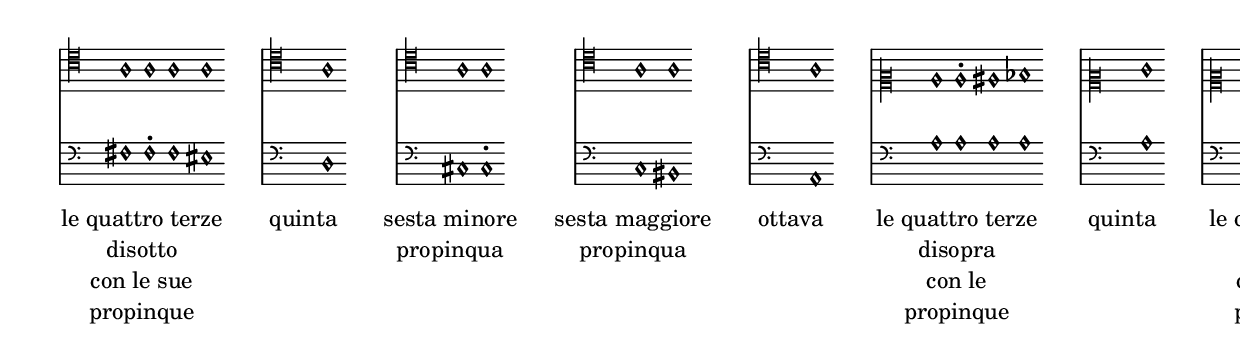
\version "2.22.2"

% Auto generated file

\header {
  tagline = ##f
}

dot = {
   \once \override Script.add-stem-support = ##f
   \once \override Script.toward-stem-shift = 0
   \once \override Script.skyline-horizontal-padding = 0
   \once \override Script.direction = 1
   \once \override Script.font-size = 1
}

\markup {
  \center-column {
    \line {
      \center-align
      \fontsize#3 { \concat { \normal-text ""} }
    }
    \null
    \line {
      \center-column {

        \line {
          \score {
            <<
              \new Staff \with { instrumentName = ""} {
                \override Staff.TimeSignature.stencil = ##f
                \override Staff.NoteHead.style = #'baroque
                \accidentalStyle Score.forget
                \override Rest.style = #'mensural
                \override NoteHead.style = #'petrucci
                \cadenzaOn
                \clef "mensural-c4"
                \key c #`((0 . ,NATURAL) (1 . ,NATURAL) (2 . ,NATURAL)
                          (3 . ,NATURAL) (4 . ,NATURAL) (5 . ,NATURAL)
                          (6 . ,NATURAL))  a1  a1  a1  a1 
                \cadenzaOff
              }
              \new Staff \with { instrumentName = ""} {
                \override Staff.TimeSignature.stencil = ##f
                \override Staff.NoteHead.style = #'baroque
                \accidentalStyle Score.forget
                \override Rest.style = #'mensural
                \override NoteHead.style = #'petrucci
                \cadenzaOn
                \clef "mensural-f"
                \key c #`((0 . ,NATURAL) (1 . ,NATURAL) (2 . ,NATURAL)
                          (3 . ,NATURAL) (4 . ,NATURAL) (5 . ,NATURAL)
                          (6 . ,NATURAL))  fis1  \dot f1-.  f1  eis1 
                \cadenzaOff
              }
            >>
            \layout {
              \context {
                \Score
                \override SpacingSpanner.common-shortest-duration = #(ly:make-moment 1)
              }
            }
          }
        }
        \null
        \line {
          \left-align {  \normal-text "le quattro terze" }
        }
        \line {
          \left-align {  \normal-text "disotto" }
        }
        \line {
          \left-align {  \normal-text "con le sue" }
        }
        \line {
          \left-align {  \normal-text "propinque" }
        }

      }
      \hspace #3 
      \center-column {

        \line {
          \score {
            <<
              \new Staff \with { instrumentName = ""} {
                \override Staff.TimeSignature.stencil = ##f
                \override Staff.NoteHead.style = #'baroque
                \accidentalStyle Score.forget
                \override Rest.style = #'mensural
                \override NoteHead.style = #'petrucci
                \cadenzaOn
                \clef "mensural-c4"
                \key c #`((0 . ,NATURAL) (1 . ,NATURAL) (2 . ,NATURAL)
                          (3 . ,NATURAL) (4 . ,NATURAL) (5 . ,NATURAL)
                          (6 . ,NATURAL))  a1 
                \cadenzaOff
              }
              \new Staff \with { instrumentName = ""} {
                \override Staff.TimeSignature.stencil = ##f
                \override Staff.NoteHead.style = #'baroque
                \accidentalStyle Score.forget
                \override Rest.style = #'mensural
                \override NoteHead.style = #'petrucci
                \cadenzaOn
                \clef "mensural-f"
                \key c #`((0 . ,NATURAL) (1 . ,NATURAL) (2 . ,NATURAL)
                          (3 . ,NATURAL) (4 . ,NATURAL) (5 . ,NATURAL)
                          (6 . ,NATURAL))  d1 
                \cadenzaOff
              }
            >>
            \layout {
              \context {
                \Score
                \override SpacingSpanner.common-shortest-duration = #(ly:make-moment 1)
              }
            }
          }
        }
        \null
        \line {
          \left-align {  \normal-text "quinta" }
        }

      }
      \hspace #3 
      \center-column {

        \line {
          \score {
            <<
              \new Staff \with { instrumentName = ""} {
                \override Staff.TimeSignature.stencil = ##f
                \override Staff.NoteHead.style = #'baroque
                \accidentalStyle Score.forget
                \override Rest.style = #'mensural
                \override NoteHead.style = #'petrucci
                \cadenzaOn
                \clef "mensural-c4"
                \key c #`((0 . ,NATURAL) (1 . ,NATURAL) (2 . ,NATURAL)
                          (3 . ,NATURAL) (4 . ,NATURAL) (5 . ,NATURAL)
                          (6 . ,NATURAL))  a1  a1 
                \cadenzaOff
              }
              \new Staff \with { instrumentName = ""} {
                \override Staff.TimeSignature.stencil = ##f
                \override Staff.NoteHead.style = #'baroque
                \accidentalStyle Score.forget
                \override Rest.style = #'mensural
                \override NoteHead.style = #'petrucci
                \cadenzaOn
                \clef "mensural-f"
                \key c #`((0 . ,NATURAL) (1 . ,NATURAL) (2 . ,NATURAL)
                          (3 . ,NATURAL) (4 . ,NATURAL) (5 . ,NATURAL)
                          (6 . ,NATURAL))  cis1  \dot c1-. 
                \cadenzaOff
              }
            >>
            \layout {
              \context {
                \Score
                \override SpacingSpanner.common-shortest-duration = #(ly:make-moment 1)
              }
            }
          }
        }
        \null
        \line {
          \left-align {  \normal-text "sesta minore" }
        }
        \line {
          \left-align {  \normal-text "propinqua" }
        }

      }
      \hspace #3 
      \center-column {

        \line {
          \score {
            <<
              \new Staff \with { instrumentName = ""} {
                \override Staff.TimeSignature.stencil = ##f
                \override Staff.NoteHead.style = #'baroque
                \accidentalStyle Score.forget
                \override Rest.style = #'mensural
                \override NoteHead.style = #'petrucci
                \cadenzaOn
                \clef "mensural-c4"
                \key c #`((0 . ,NATURAL) (1 . ,NATURAL) (2 . ,NATURAL)
                          (3 . ,NATURAL) (4 . ,NATURAL) (5 . ,NATURAL)
                          (6 . ,NATURAL))  a1  a1 
                \cadenzaOff
              }
              \new Staff \with { instrumentName = ""} {
                \override Staff.TimeSignature.stencil = ##f
                \override Staff.NoteHead.style = #'baroque
                \accidentalStyle Score.forget
                \override Rest.style = #'mensural
                \override NoteHead.style = #'petrucci
                \cadenzaOn
                \clef "mensural-f"
                \key c #`((0 . ,NATURAL) (1 . ,NATURAL) (2 . ,NATURAL)
                          (3 . ,NATURAL) (4 . ,NATURAL) (5 . ,NATURAL)
                          (6 . ,NATURAL))  c1  bis,1 
                \cadenzaOff
              }
            >>
            \layout {
              \context {
                \Score
                \override SpacingSpanner.common-shortest-duration = #(ly:make-moment 1)
              }
            }
          }
        }
        \null
        \line {
          \left-align {  \normal-text "sesta maggiore" }
        }
        \line {
          \left-align {  \normal-text "propinqua" }
        }

      }
      \hspace #3 
      \center-column {

        \line {
          \score {
            <<
              \new Staff \with { instrumentName = ""} {
                \override Staff.TimeSignature.stencil = ##f
                \override Staff.NoteHead.style = #'baroque
                \accidentalStyle Score.forget
                \override Rest.style = #'mensural
                \override NoteHead.style = #'petrucci
                \cadenzaOn
                \clef "mensural-c4"
                \key c #`((0 . ,NATURAL) (1 . ,NATURAL) (2 . ,NATURAL)
                          (3 . ,NATURAL) (4 . ,NATURAL) (5 . ,NATURAL)
                          (6 . ,NATURAL))  a1 
                \cadenzaOff
              }
              \new Staff \with { instrumentName = ""} {
                \override Staff.TimeSignature.stencil = ##f
                \override Staff.NoteHead.style = #'baroque
                \accidentalStyle Score.forget
                \override Rest.style = #'mensural
                \override NoteHead.style = #'petrucci
                \cadenzaOn
                \clef "mensural-f"
                \key c #`((0 . ,NATURAL) (1 . ,NATURAL) (2 . ,NATURAL)
                          (3 . ,NATURAL) (4 . ,NATURAL) (5 . ,NATURAL)
                          (6 . ,NATURAL))  a,1 
                \cadenzaOff
              }
            >>
            \layout {
              \context {
                \Score
                \override SpacingSpanner.common-shortest-duration = #(ly:make-moment 1)
              }
            }
          }
        }
        \null
        \line {
          \left-align {  \normal-text "ottava" }
        }

      }
      \hspace #3 
      \center-column {

        \line {
          \score {
            <<
              \new Staff \with { instrumentName = ""} {
                \override Staff.TimeSignature.stencil = ##f
                \override Staff.NoteHead.style = #'baroque
                \accidentalStyle Score.forget
                \override Rest.style = #'mensural
                \override NoteHead.style = #'petrucci
                \cadenzaOn
                \clef "mensural-c2"
                \key c #`((0 . ,NATURAL) (1 . ,NATURAL) (2 . ,NATURAL)
                          (3 . ,NATURAL) (4 . ,NATURAL) (5 . ,NATURAL)
                          (6 . ,NATURAL))  c'1  \dot c'1-.  cis'1  des'1 
                \cadenzaOff
              }
              \new Staff \with { instrumentName = ""} {
                \override Staff.TimeSignature.stencil = ##f
                \override Staff.NoteHead.style = #'baroque
                \accidentalStyle Score.forget
                \override Rest.style = #'mensural
                \override NoteHead.style = #'petrucci
                \cadenzaOn
                \clef "mensural-f"
                \key c #`((0 . ,NATURAL) (1 . ,NATURAL) (2 . ,NATURAL)
                          (3 . ,NATURAL) (4 . ,NATURAL) (5 . ,NATURAL)
                          (6 . ,NATURAL))  a1  a1  a1  a1 
                \cadenzaOff
              }
            >>
            \layout {
              \context {
                \Score
                \override SpacingSpanner.common-shortest-duration = #(ly:make-moment 1)
              }
            }
          }
        }
        \null
        \line {
          \left-align {  \normal-text "le quattro terze" }
        }
        \line {
          \left-align {  \normal-text "disopra" }
        }
        \line {
          \left-align {  \normal-text "con le" }
        }
        \line {
          \left-align {  \normal-text "propinque" }
        }

      }
      \hspace #3 
      \center-column {

        \line {
          \score {
            <<
              \new Staff \with { instrumentName = ""} {
                \override Staff.TimeSignature.stencil = ##f
                \override Staff.NoteHead.style = #'baroque
                \accidentalStyle Score.forget
                \override Rest.style = #'mensural
                \override NoteHead.style = #'petrucci
                \cadenzaOn
                \clef "mensural-c2"
                \key c #`((0 . ,NATURAL) (1 . ,NATURAL) (2 . ,NATURAL)
                          (3 . ,NATURAL) (4 . ,NATURAL) (5 . ,NATURAL)
                          (6 . ,NATURAL))  e'1 
                \cadenzaOff
              }
              \new Staff \with { instrumentName = ""} {
                \override Staff.TimeSignature.stencil = ##f
                \override Staff.NoteHead.style = #'baroque
                \accidentalStyle Score.forget
                \override Rest.style = #'mensural
                \override NoteHead.style = #'petrucci
                \cadenzaOn
                \clef "mensural-f"
                \key c #`((0 . ,NATURAL) (1 . ,NATURAL) (2 . ,NATURAL)
                          (3 . ,NATURAL) (4 . ,NATURAL) (5 . ,NATURAL)
                          (6 . ,NATURAL))  a1 
                \cadenzaOff
              }
            >>
            \layout {
              \context {
                \Score
                \override SpacingSpanner.common-shortest-duration = #(ly:make-moment 1)
              }
            }
          }
        }
        \null
        \line {
          \left-align {  \normal-text "quinta" }
        }

      }
      \hspace #3 
      \center-column {

        \line {
          \score {
            <<
              \new Staff \with { instrumentName = ""} {
                \override Staff.TimeSignature.stencil = ##f
                \override Staff.NoteHead.style = #'baroque
                \accidentalStyle Score.forget
                \override Rest.style = #'mensural
                \override NoteHead.style = #'petrucci
                \cadenzaOn
                \clef "mensural-c2"
                \key c #`((0 . ,NATURAL) (1 . ,NATURAL) (2 . ,NATURAL)
                          (3 . ,NATURAL) (4 . ,NATURAL) (5 . ,NATURAL)
                          (6 . ,NATURAL))  f'1  \dot f'1-.  fis'1  ges'1 
                \cadenzaOff
              }
              \new Staff \with { instrumentName = ""} {
                \override Staff.TimeSignature.stencil = ##f
                \override Staff.NoteHead.style = #'baroque
                \accidentalStyle Score.forget
                \override Rest.style = #'mensural
                \override NoteHead.style = #'petrucci
                \cadenzaOn
                \clef "mensural-f"
                \key c #`((0 . ,NATURAL) (1 . ,NATURAL) (2 . ,NATURAL)
                          (3 . ,NATURAL) (4 . ,NATURAL) (5 . ,NATURAL)
                          (6 . ,NATURAL))  a1  a1  a1  a1 
                \cadenzaOff
              }
            >>
            \layout {
              \context {
                \Score
                \override SpacingSpanner.common-shortest-duration = #(ly:make-moment 1)
              }
            }
          }
        }
        \null
        \line {
          \left-align {  \normal-text "le quattro sorti" }
        }
        \line {
          \left-align {  \normal-text "di seste" }
        }
        \line {
          \left-align {  \normal-text "con le sue" }
        }
        \line {
          \left-align {  \normal-text "propinque" }
        }

      }
      \hspace #3 
      \center-column {

        \line {
          \score {
            <<
              \new Staff \with { instrumentName = ""} {
                \override Staff.TimeSignature.stencil = ##f
                \override Staff.NoteHead.style = #'baroque
                \accidentalStyle Score.forget
                \override Rest.style = #'mensural
                \override NoteHead.style = #'petrucci
                \cadenzaOn
                \clef "mensural-c2"
                \key c #`((0 . ,NATURAL) (1 . ,NATURAL) (2 . ,NATURAL)
                          (3 . ,NATURAL) (4 . ,NATURAL) (5 . ,NATURAL)
                          (6 . ,NATURAL))  a'1 
                \cadenzaOff
              }
              \new Staff \with { instrumentName = ""} {
                \override Staff.TimeSignature.stencil = ##f
                \override Staff.NoteHead.style = #'baroque
                \accidentalStyle Score.forget
                \override Rest.style = #'mensural
                \override NoteHead.style = #'petrucci
                \cadenzaOn
                \clef "mensural-f"
                \key c #`((0 . ,NATURAL) (1 . ,NATURAL) (2 . ,NATURAL)
                          (3 . ,NATURAL) (4 . ,NATURAL) (5 . ,NATURAL)
                          (6 . ,NATURAL))  a1 
                \cadenzaOff
              }
            >>
            \layout {
              \context {
                \Score
                \override SpacingSpanner.common-shortest-duration = #(ly:make-moment 1)
              }
            }
          }
        }
        \null
        \line {
          \left-align {  \normal-text "ottava" }
        }

      }
      \hspace #3 

    }
  }
}